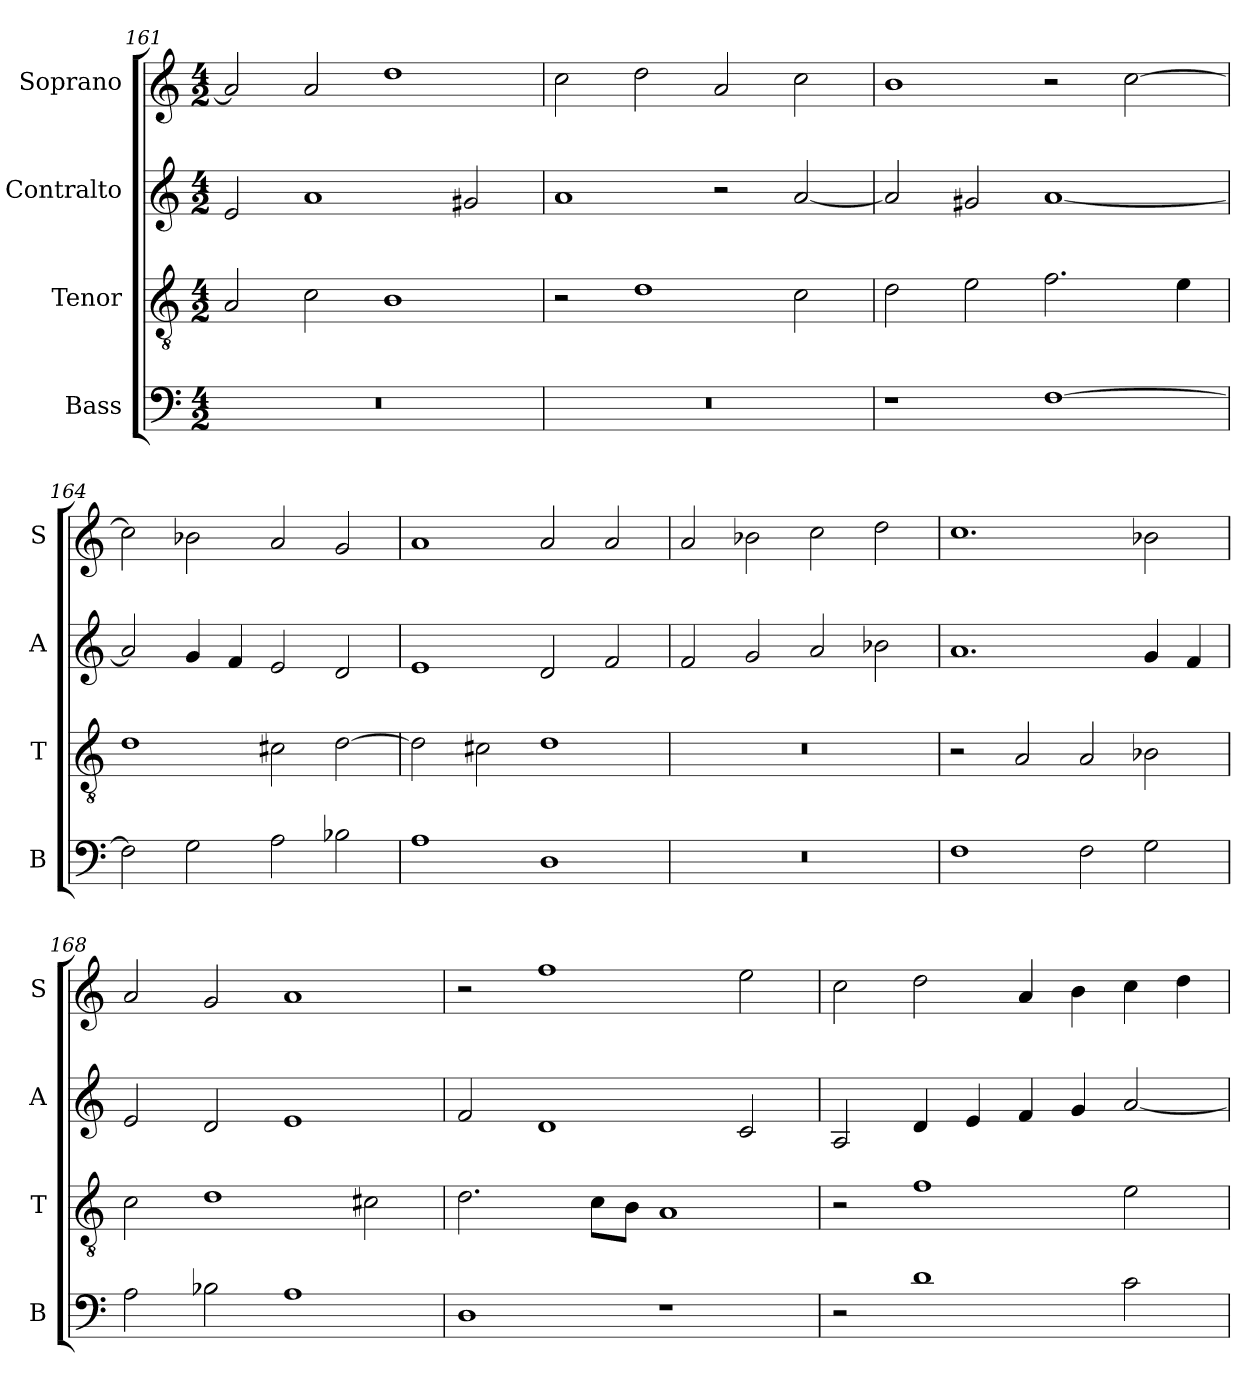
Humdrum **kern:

**kern	**kern	**kern	**kern
*part4	*part3	*part2	*part1
*staff4	*staff3	*staff2	*staff1
*I"Bass	*I"Tenor	*I"Contralto	*I"Soprano
*I'B	*I'T	*I'A	*I'S
*clefF4	*clefGv2	*clefG2	*clefG2
*k[]	*k[]	*k[]	*k[]
*D:dor	*D:dor	*D:dor	*D:dor
*M4/2	*M4/2	*M4/2	*M4/2
=161	=161	=161	=161
0r	2A	2e	2a]
.	2c	1a	2a
.	1B	.	1dd
.	.	2g#X	.
=162	=162	=162	=162
0r	2r	1a	2cc
.	1d	.	2dd
.	.	2r	2a
.	2c	[2a	2cc
=163	=163	=163	=163
1r	2d	2a]	1b
.	2e	2g#X	.
[1F	2.f	[1a	2r
.	.	.	[2cc
.	4e	.	.
=164	=164	=164	=164
2F]	1d	2a]	2cc]
2G	.	4g	2b-X
.	.	4f	.
2A	2c#X	2e	2a
2B-X	[2d	2d	2g
=165	=165	=165	=165
1A	2d]	1e	1a
.	2c#X	.	.
1D	1d	2d	2a
.	.	2f	2a
=166	=166	=166	=166
0r	0r	2f	2a
.	.	2g	2b-X
.	.	2a	2cc
.	.	2b-X	2dd
=167	=167	=167	=167
1F	2r	1.a	1.cc
.	2A	.	.
2F	2A	.	.
2G	2B-X	4g	2b-X
.	.	4f	.
=168	=168	=168	=168
2A	2c	2e	2a
2B-X	1d	2d	2g
1A	.	1e	1a
.	2c#X	.	.
=169	=169	=169	=169
1D	2.d	2f	2r
.	.	1d	1ff
.	8c\L	.	.
.	8B\J	.	.
1r	1A	.	.
.	.	2c	2ee
=170	=170	=170	=170
2r	2r	2A	2cc
1d	1f	4d	2dd
.	.	4e	.
.	.	4f	4a
.	.	4g	4b
2c	2e	[2a	4cc
.	.	.	4dd
=	=	=	=
*-	*-	*-	*-
